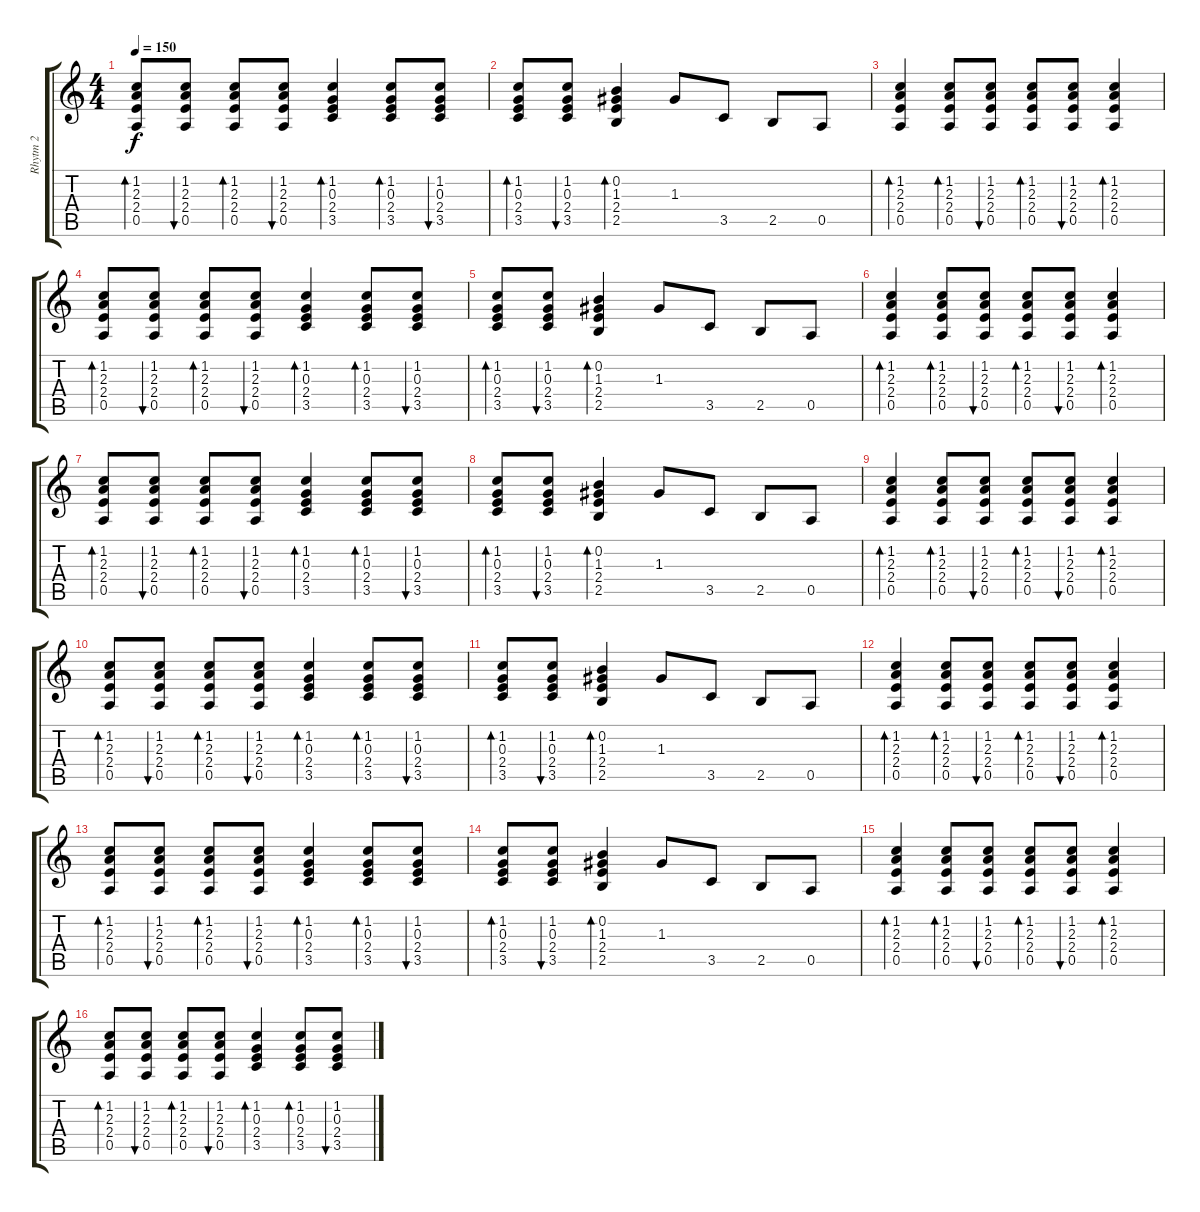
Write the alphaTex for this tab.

\track ("Rhytm 2" "Rhytm 2") {instrument acousticguitarsteel}
\staff {score tabs}
\tuning (E4 B3 G3 D3 A2 E2) {hide}
\ts (4 4)
\tempo 150
\clef g2
\ks c
(1.2 2.3 2.4 0.5).8{bd 120 dy f} (1.2 2.3 2.4 0.5).8{bu 120} (1.2 2.3 2.4 0.5).8{bd 120} (1.2 2.3 2.4 0.5).8{bu 120} (1.2 0.3 2.4 3.5).4{bd 120} (1.2 0.3 2.4 3.5).8{bd 120} (1.2 0.3 2.4 3.5).8{bu 120} |
(1.2 0.3 2.4 3.5).8{bd 120} (1.2 0.3 2.4 3.5).8{bu 120} (0.2 1.3 2.4 2.5).4{bd 120} 1.3.8 3.5.8 2.5.8 0.5.8 |
(1.2 2.3 2.4 0.5).4{bd 120} (1.2 2.3 2.4 0.5).8{bd 120} (1.2 2.3 2.4 0.5).8{bu 120} (1.2 2.3 2.4 0.5).8{bd 120} (1.2 2.3 2.4 0.5).8{bu 120} (1.2 2.3 2.4 0.5).4{bd 120} |
(1.2 2.3 2.4 0.5).8{bd 120} (1.2 2.3 2.4 0.5).8{bu 120} (1.2 2.3 2.4 0.5).8{bd 120} (1.2 2.3 2.4 0.5).8{bu 120} (1.2 0.3 2.4 3.5).4{bd 120} (1.2 0.3 2.4 3.5).8{bd 120} (1.2 0.3 2.4 3.5).8{bu 120} |
(1.2 0.3 2.4 3.5).8{bd 120} (1.2 0.3 2.4 3.5).8{bu 120} (0.2 1.3 2.4 2.5).4{bd 120} 1.3.8 3.5.8 2.5.8 0.5.8 |
(1.2 2.3 2.4 0.5).4{bd 120} (1.2 2.3 2.4 0.5).8{bd 120} (1.2 2.3 2.4 0.5).8{bu 120} (1.2 2.3 2.4 0.5).8{bd 120} (1.2 2.3 2.4 0.5).8{bu 120} (1.2 2.3 2.4 0.5).4{bd 120} |
(1.2 2.3 2.4 0.5).8{bd 120} (1.2 2.3 2.4 0.5).8{bu 120} (1.2 2.3 2.4 0.5).8{bd 120} (1.2 2.3 2.4 0.5).8{bu 120} (1.2 0.3 2.4 3.5).4{bd 120} (1.2 0.3 2.4 3.5).8{bd 120} (1.2 0.3 2.4 3.5).8{bu 120} |
(1.2 0.3 2.4 3.5).8{bd 120} (1.2 0.3 2.4 3.5).8{bu 120} (0.2 1.3 2.4 2.5).4{bd 120} 1.3.8 3.5.8 2.5.8 0.5.8 |
(1.2 2.3 2.4 0.5).4{bd 120} (1.2 2.3 2.4 0.5).8{bd 120} (1.2 2.3 2.4 0.5).8{bu 120} (1.2 2.3 2.4 0.5).8{bd 120} (1.2 2.3 2.4 0.5).8{bu 120} (1.2 2.3 2.4 0.5).4{bd 120} |
(1.2 2.3 2.4 0.5).8{bd 120} (1.2 2.3 2.4 0.5).8{bu 120} (1.2 2.3 2.4 0.5).8{bd 120} (1.2 2.3 2.4 0.5).8{bu 120} (1.2 0.3 2.4 3.5).4{bd 120} (1.2 0.3 2.4 3.5).8{bd 120} (1.2 0.3 2.4 3.5).8{bu 120} |
(1.2 0.3 2.4 3.5).8{bd 120} (1.2 0.3 2.4 3.5).8{bu 120} (0.2 1.3 2.4 2.5).4{bd 120} 1.3.8 3.5.8 2.5.8 0.5.8 |
(1.2 2.3 2.4 0.5).4{bd 120} (1.2 2.3 2.4 0.5).8{bd 120} (1.2 2.3 2.4 0.5).8{bu 120} (1.2 2.3 2.4 0.5).8{bd 120} (1.2 2.3 2.4 0.5).8{bu 120} (1.2 2.3 2.4 0.5).4{bd 120} |
(1.2 2.3 2.4 0.5).8{bd 120} (1.2 2.3 2.4 0.5).8{bu 120} (1.2 2.3 2.4 0.5).8{bd 120} (1.2 2.3 2.4 0.5).8{bu 120} (1.2 0.3 2.4 3.5).4{bd 120} (1.2 0.3 2.4 3.5).8{bd 120} (1.2 0.3 2.4 3.5).8{bu 120} |
(1.2 0.3 2.4 3.5).8{bd 120} (1.2 0.3 2.4 3.5).8{bu 120} (0.2 1.3 2.4 2.5).4{bd 120} 1.3.8 3.5.8 2.5.8 0.5.8 |
(1.2 2.3 2.4 0.5).4{bd 120} (1.2 2.3 2.4 0.5).8{bd 120} (1.2 2.3 2.4 0.5).8{bu 120} (1.2 2.3 2.4 0.5).8{bd 120} (1.2 2.3 2.4 0.5).8{bu 120} (1.2 2.3 2.4 0.5).4{bd 120} |
(1.2 2.3 2.4 0.5).8{bd 120} (1.2 2.3 2.4 0.5).8{bu 120} (1.2 2.3 2.4 0.5).8{bd 120} (1.2 2.3 2.4 0.5).8{bu 120} (1.2 0.3 2.4 3.5).4{bd 120} (1.2 0.3 2.4 3.5).8{bd 120} (1.2 0.3 2.4 3.5).8{bu 120}
